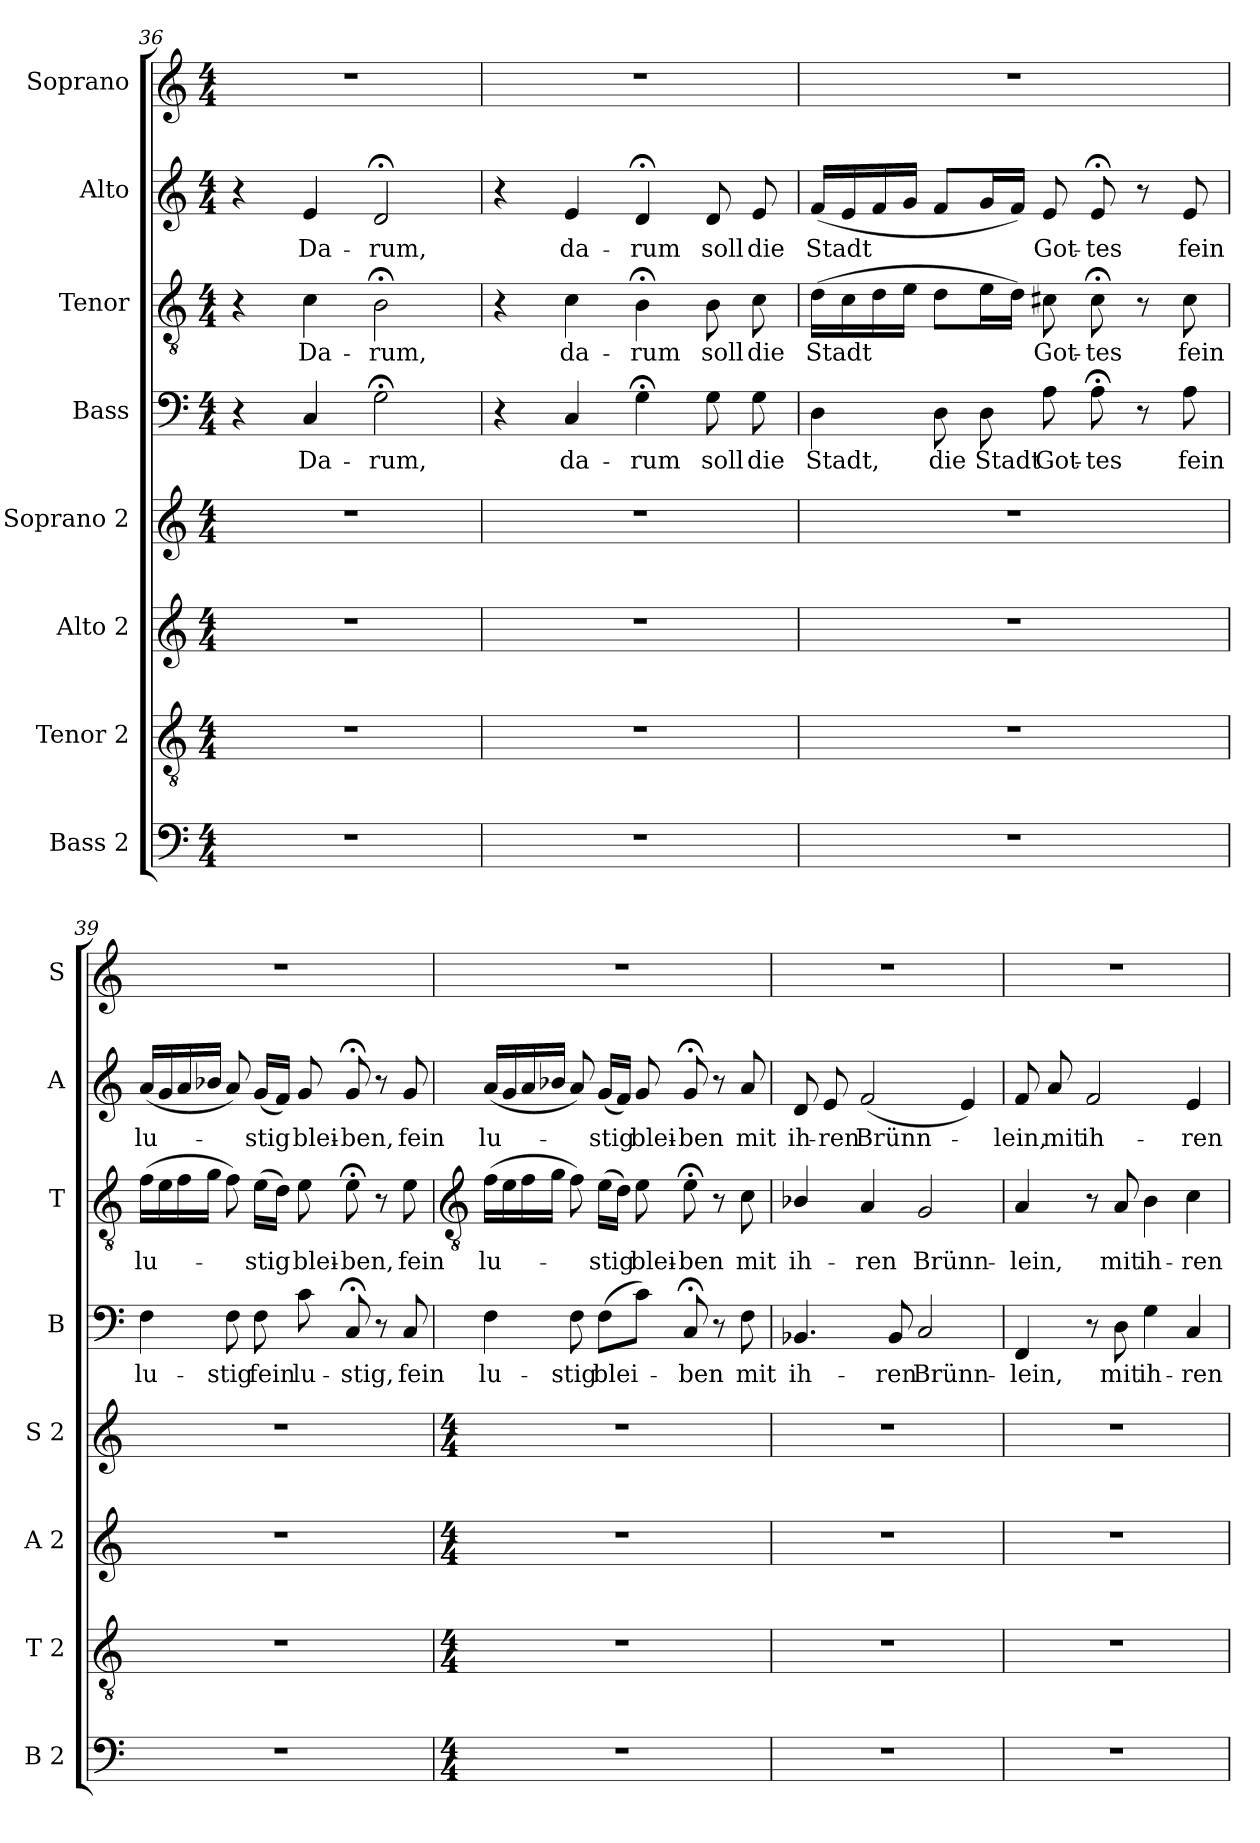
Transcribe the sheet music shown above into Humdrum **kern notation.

**kern	**kern	**kern	**kern	**kern	**text	**kern	**text	**kern	**text	**kern
*part8	*part7	*part6	*part5	*part4	*part4	*part3	*part3	*part2	*part2	*part1
*staff8	*staff7	*staff6	*staff5	*staff4	*staff4	*staff3	*staff3	*staff2	*staff2	*staff1
*I"Bass 2	*I"Tenor 2	*I"Alto 2	*I"Soprano 2	*I"Bass	*	*I"Tenor	*	*I"Alto	*	*I"Soprano
*I'B 2	*I'T 2	*I'A 2	*I'S 2	*I'B	*	*I'T	*	*I'A	*	*I'S
!!LO:LB:g=z
*clefF4	*clefGv2	*clefG2	*clefG2	*clefF4	*	*clefGv2	*	*clefG2	*	*clefG2
*k[]	*k[]	*k[]	*k[]	*k[]	*	*k[]	*	*k[]	*	*k[]
*C:	*C:	*C:	*C:	*C:	*	*C:	*	*C:	*	*C:
*M4/4	*M4/4	*M4/4	*M4/4	*M4/4	*	*M4/4	*	*M4/4	*	*M4/4
=36	=36	=36	=36	=36	=36	=36	=36	=36	=36	=36
1r	1r	1r	1r	4r	.	4r	.	4r	.	1r
!	!	!	!	!	!LO:LY:b	!	!LO:LY:b	!	!LO:LY:b	!
.	.	.	.	4C	Da-	4c	Da-	4e	Da-	.
!	!	!	!	!	!LO:LY:b	!	!LO:LY:b	!	!LO:LY:b	!
.	.	.	.	2G;<	-rum,	2B;<	-rum,	2d;<	-rum,	.
=37	=37	=37	=37	=37	=37	=37	=37	=37	=37	=37
1r	1r	1r	1r	4r	.	4r	.	4r	.	1r
!	!	!	!	!	!LO:LY:b	!	!LO:LY:b	!	!LO:LY:b	!
.	.	.	.	4C	da-	4c	da-	4e	da-	.
!	!	!	!	!	!LO:LY:b	!	!LO:LY:b	!	!LO:LY:b	!
.	.	.	.	4G;<	-rum	4B;<	-rum	4d;<	-rum	.
!	!	!	!	!	!LO:LY:b	!	!LO:LY:b	!	!LO:LY:b	!
.	.	.	.	8G	soll	8B	soll	8d	soll	.
!	!	!	!	!	!LO:LY:b	!	!LO:LY:b	!	!LO:LY:b	!
.	.	.	.	8G	die	8c	die	8e	die	.
=38	=38	=38	=38	=38	=38	=38	=38	=38	=38	=38
!	!	!	!	!	!LO:LY:b	!	!LO:LY:b	!	!LO:LY:b	!
1r	1r	1r	1r	4D	Stadt,	(>16dLL	Stadt	(<16fLL	Stadt	1r
.	.	.	.	.	.	16c	.	16e	.	.
.	.	.	.	.	.	16d	.	16f	.	.
.	.	.	.	.	.	16eJJ	.	16gJJ	.	.
!	!	!	!	!	!LO:LY:b	!	!	!	!	!
.	.	.	.	8D	die	8dL	.	8fL	.	.
!	!	!	!	!	!LO:LY:b	!	!	!	!	!
.	.	.	.	8D	Stadt	16eL	.	16gL	.	.
.	.	.	.	.	.	16dJJ)	.	16fJJ)	.	.
!	!	!	!	!	!LO:LY:b	!	!LO:LY:b	!	!LO:LY:b	!
.	.	.	.	8A	Got-	8c#X	Got-	8e	Got-	.
!	!	!	!	!	!LO:LY:b	!	!LO:LY:b	!	!LO:LY:b	!
.	.	.	.	8A;<	-tes	8c#;<	-tes	8e;<	-tes	.
.	.	.	.	8r	.	8r	.	8r	.	.
!	!	!	!	!	!LO:LY:b	!	!LO:LY:b	!	!LO:LY:b	!
.	.	.	.	8A	fein	8c#	fein	8e	fein	.
=39	=39	=39	=39	=39	=39	=39	=39	=39	=39	=39
!	!	!	!	!	!LO:LY:b	!	!LO:LY:b	!	!LO:LY:b	!
1r	1r	1r	1r	4F	lu-	(>16fLL	lu-	(<16aLL	lu-	1r
.	.	.	.	.	.	16e	.	16g	.	.
.	.	.	.	.	.	16f	.	16a	.	.
.	.	.	.	.	.	16gJJ	.	16b-XJJ	.	.
!	!	!	!	!	!LO:LY:b	!	!	!	!	!
.	.	.	.	8F	-stig	8f)	.	8a)	.	.
!	!	!	!	!	!LO:LY:b	!	!LO:LY:b	!	!LO:LY:b	!
.	.	.	.	8F	fein	(>16eLL	stig	(<16gLL	stig	.
.	.	.	.	.	.	16dJJ)	.	16fJJ)	.	.
!	!	!	!	!	!LO:LY:b	!	!LO:LY:b	!	!LO:LY:b	!
.	.	.	.	8c	lu-	8e	blei-	8g	blei-	.
!	!	!	!	!	!LO:LY:b	!	!LO:LY:b	!	!LO:LY:b	!
.	.	.	.	8C;<	-stig,	8e;<	-ben,	8g;<	-ben,	.
.	.	.	.	8r	.	8r	.	8r	.	.
!	!	!	!	!	!LO:LY:b	!	!LO:LY:b	!	!LO:LY:b	!
.	.	.	.	8C	fein	8e	fein	8g	fein	.
!!LO:LB:g=z
=40	=40	=40	=40	=40	=40	=40	=40	=40	=40	=40
*	*	*	*	*	*	*clefGv2	*	*	*	*
*M4/4	*M4/4	*M4/4	*M4/4	*	*	*	*	*	*	*
!	!	!	!	!	!LO:LY:b	!	!LO:LY:b	!	!LO:LY:b	!
1r	1r	1r	1r	4F	lu-	(>16fLL	lu-	(<16aLL	lu-	1r
.	.	.	.	.	.	16e	.	16g	.	.
.	.	.	.	.	.	16f	.	16a	.	.
.	.	.	.	.	.	16gJJ	.	16b-XJJ	.	.
!	!	!	!	!	!LO:LY:b	!	!	!	!	!
.	.	.	.	8F	-stig	8f)	.	8a)	.	.
!	!	!	!	!	!LO:LY:b	!	!LO:LY:b	!	!LO:LY:b	!
.	.	.	.	(>8FL	blei-	(>16eLL	stig	(<16gLL	stig	.
.	.	.	.	.	.	16dJJ)	.	16fJJ)	.	.
!	!	!	!	!	!	!	!LO:LY:b	!	!LO:LY:b	!
.	.	.	.	8cJ)	.	8e	blei-	8g	blei-	.
!	!	!	!	!	!LO:LY:b	!	!LO:LY:b	!	!LO:LY:b	!
.	.	.	.	8C;<	ben	8e;<	-ben	8g;<	-ben	.
.	.	.	.	8r	.	8r	.	8r	.	.
!	!	!	!	!	!LO:LY:b	!	!LO:LY:b	!	!LO:LY:b	!
.	.	.	.	8F	mit	8c	mit	8a	mit	.
=41	=41	=41	=41	=41	=41	=41	=41	=41	=41	=41
!	!	!	!	!	!LO:LY:b	!	!LO:LY:b	!	!LO:LY:b	!
1r	1r	1r	1r	4.BB-X	ih-	4B-X/	ih-	8d	ih-	1r
!	!	!	!	!	!	!	!	!	!LO:LY:b	!
.	.	.	.	.	.	.	.	8e	-ren	.
!	!	!	!	!	!	!	!LO:LY:b	!	!LO:LY:b	!
.	.	.	.	.	.	4A	-ren	(<2f	Brünn-	.
!	!	!	!	!	!LO:LY:b	!	!	!	!	!
.	.	.	.	8BB-	-ren	.	.	.	.	.
!	!	!	!	!	!LO:LY:b	!	!LO:LY:b	!	!	!
.	.	.	.	2C	Brünn-	2G	Brünn-	.	.	.
.	.	.	.	.	.	.	.	4e)	.	.
=42	=42	=42	=42	=42	=42	=42	=42	=42	=42	=42
!	!	!	!	!	!LO:LY:b	!	!LO:LY:b	!	!LO:LY:b	!
1r	1r	1r	1r	4FF	-lein,	4A	-lein,	8f	lein,	1r
!	!	!	!	!	!	!	!	!	!LO:LY:b	!
.	.	.	.	.	.	.	.	8a	mit	.
!	!	!	!	!	!	!	!	!	!LO:LY:b	!
.	.	.	.	8r	.	8r	.	2f	ih-	.
!	!	!	!	!	!LO:LY:b	!	!LO:LY:b	!	!	!
.	.	.	.	8D	mit	8A	mit	.	.	.
!	!	!	!	!	!LO:LY:b	!	!LO:LY:b	!	!	!
.	.	.	.	4G	ih-	4B	ih-	.	.	.
!	!	!	!	!	!LO:LY:b	!	!LO:LY:b	!	!LO:LY:b	!
.	.	.	.	4C	-ren	4c	-ren	4e	-ren	.
=	=	=	=	=	=	=	=	=	=	=
*-	*-	*-	*-	*-	*-	*-	*-	*-	*-	*-
